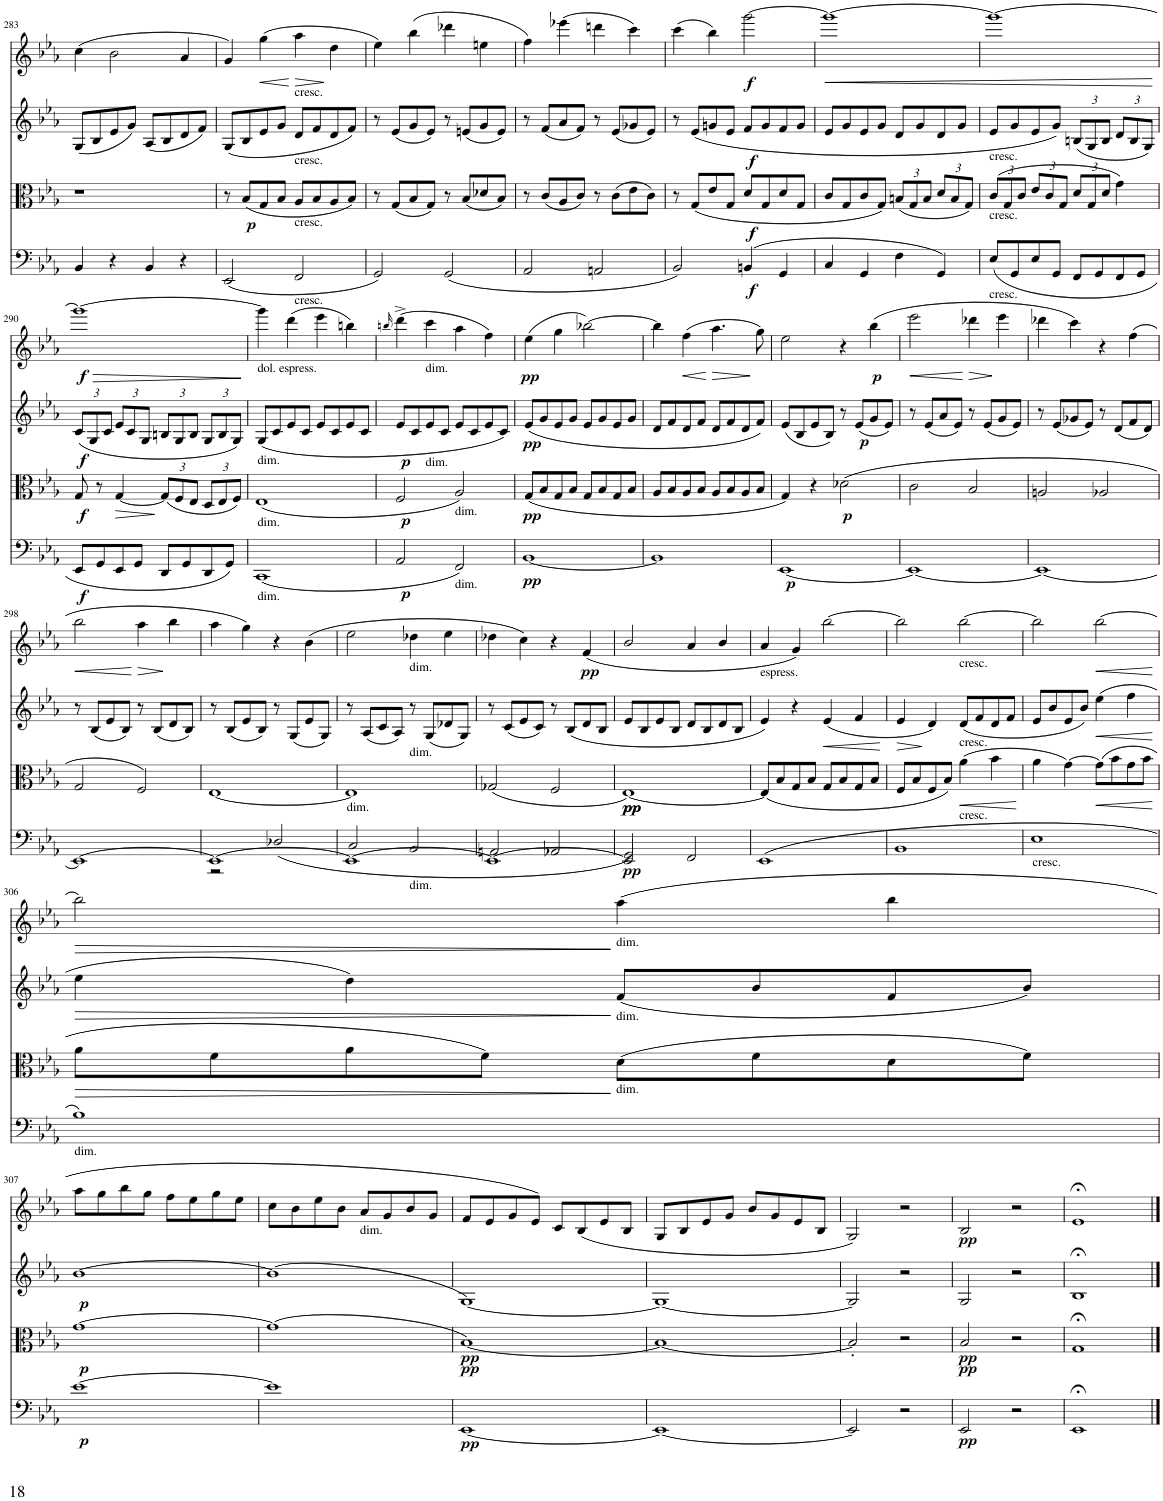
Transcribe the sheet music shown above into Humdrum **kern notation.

**kern	**dynam	**kern	**dynam	**kern	**dynam	**kern	**dynam
*part4	*part4	*part3	*part3	*part2	*part2	*part1	*part1
*staff4	*staff4	*staff3	*staff3	*staff2	*staff2	*staff1	*staff1
*I"Sampler	*	*I"Sampler	*	*I"Sampler	*	*I"Sampler	*
*I'Samp	*	*I'Samp	*	*I'Samp	*	*I'Samp	*
!!LO:PB:g=z
*clefF4	*	*clefC3	*	*clefG2	*	*clefG2	*
*k[b-e-a-]	*	*k[b-e-a-]	*	*k[b-e-a-]	*	*k[b-e-a-]	*
*M4/4	*	*M4/4	*	*M4/4	*	*M4/4	*
*met(c)	*	*met(c)	*	*met(c)	*	*met(c)	*
=283	=283	=283	=283	=283	=283	=283	=283
4BB-/	.	1r	.	(8G/L	.	(4cc\	.
.	.	.	.	8B-/	.	.	.
4r	.	.	.	8e-/	.	2b-\	.
.	.	.	.	8g/J)	.	.	.
4BB-/	.	.	.	(8A-/L	.	.	.
.	.	.	.	8B-/	.	.	.
4r	.	.	.	8d/	.	4a-/	.
.	.	.	.	8f/J)	.	.	.
=284	=284	=284	=284	=284	=284	=284	=284
(2EE-/	.	8r	.	(8G/L	.	4g/)	.
!	!	!	!LO:DY:b	!	!	!	!
.	.	(8B-/L	p	8B-/	.	.	.
!	!	!	!	!	!	!	!LO:HP:b
.	.	8G/	.	8e-/	.	(4gg\	<
.	.	8B-/J	.	8g/J	.	.	.
!	!	!	!	!	!	!LO:TX:b:t=cresc.	!
!	!	!	!	!LO:TX:b:t=cresc.	!	!	!
!	!	!LO:TX:b:t=cresc.	!	!	!	!	!
!LO:TX:b:t=cresc.	!	!	!	!	!	!	!
!	!	!	!	!	!	!	!LO:HP:n=1:b
2FF/	.	8A-/L	.	8d/L	.	4aa-\	[ >
.	.	8B-/	.	8f/	.	.	.
.	.	8A-/	.	8d/	.	4dd\	]
.	.	8B-/J)	.	8f/J)	.	.	.
=285	=285	=285	=285	=285	=285	=285	=285
2GG/)	.	8r	.	8r	.	4ee-\)	.
.	.	(8G/L	.	(8e-/L	.	.	.
.	.	8B-/	.	8g/	.	(4bb-\	.
.	.	8G/J)	.	8e-/J)	.	.	.
(2GG/	.	8r	.	8r	.	4ddd-X\	.
.	.	(8B-/L	.	(8en/L	.	.	.
.	.	8d-X/	.	8g/	.	4een\	.
.	.	8B-/J)	.	8e/J)	.	.	.
=286	=286	=286	=286	=286	=286	=286	=286
2AA-/	.	8r	.	8r	.	4ff\)	.
.	.	(8c/L	.	(8f/L	.	.	.
.	.	8A-/	.	8a-/	.	(4eee-X\	.
.	.	8c/J)	.	8f/J)	.	.	.
2AAn/	.	8r	.	8r	.	4dddn\	.
.	.	(8c\L	.	(8e-/L	.	.	.
.	.	8e-\	.	8g-X/	.	4ccc\)	.
.	.	8c\J)	.	8e-/J)	.	.	.
=287	=287	=287	=287	=287	=287	=287	=287
2BB-/)	.	8r	.	8r	.	(4ccc\	.
.	.	(8G/L	.	(8e-/L	.	.	.
.	.	8e-/	.	8gn/	.	4bb-\)	.
.	.	8G/J	.	8e-/J	.	.	.
!	!LO:DY:b	!	!LO:DY:b	!	!LO:DY:b	!	!LO:DY:b
(4BBn/	f	8d/L	f	8f/L	f	[2ggg\	f
.	.	8G/	.	8g/	.	.	.
4GG/	.	8d/	.	8f/	.	.	.
.	.	8G/J	.	8g/J	.	.	.
=288	=288	=288	=288	=288	=288	=288	=288
!	!	!	!	!	!	!	!LO:HP:b
4C/	.	8c/L	.	8e-/L	.	1ggg_	<
.	.	8G/	.	8g/	.	.	.
4GG/	.	8c/	.	8e-/	.	.	.
.	.	8G/J)	.	8g/J	.	.	.
*	*	*Xbrackettup	*	*	*	*	*
4F\	.	(12Bn/L	.	8d/L	.	.	.
.	.	12G/	.	.	.	.	.
.	.	.	.	8g/	.	.	.
.	.	12B/J	.	.	.	.	.
4GG/)	.	12d/L	.	8d/	.	.	.
.	.	12B/	.	.	.	.	.
.	.	.	.	8g/J	.	.	.
.	.	12G/J)	.	.	.	.	.
=289	=289	=289	=289	=289	=289	=289	=289
!	!	!	!	!LO:TX:b:t=cresc.	!	!	!
!	!	!LO:TX:b:t=cresc.	!	!	!	!	!
!LO:TX:b:t=cresc.	!	!	!	!	!	!	!
(8E-/L	.	(12c/L	.	8e-/L	.	1ggg_	.
.	.	12G/	.	.	.	.	.
8GG/	.	.	.	8g/	.	.	.
.	.	12c/J	.	.	.	.	.
8E-/	.	12e-/L	.	8e-/	.	.	.
.	.	12c/	.	.	.	.	.
8GG/J	.	.	.	8g/J)	.	.	.
.	.	12G/J	.	.	.	.	.
*	*	*	*	*Xbrackettup	*	*	*
8FF/L	.	12d/L	.	(12Bn/L	.	.	.
.	.	12G/	.	12G/	.	.	.
8GG/	.	.	.	.	.	.	.
.	.	12d/J	.	12B/J	.	.	.
8FF/	.	4g\)	.	12d/L	.	.	.
.	.	.	.	12B/	.	.	.
8GG/J	.	.	.	.	.	.	.
.	.	.	.	12G/J)	.	.	.
.	.	.	.	.	.	.	[
!!LO:LB:g=z
=290	=290	=290	=290	=290	=290	=290	=290
!	!LO:DY:b	!	!LO:DY:b	!	!LO:DY:b	!	!LO:HP:b
!	!	!	!	!	!	!	!LO:DY:n=1:b
8EE-/L	f	8G/	f	(12c/L	f	1ggg_	> f
.	.	.	.	12G/	.	.	.
8GG/	.	8r	.	.	.	.	.
.	.	.	.	12c/J	.	.	.
!	!	!	!LO:HP:b	!	!	!	!
8EE-/	.	[4G/	>	12e-/L	.	.	.
.	.	.	.	12c/	.	.	.
8GG/J	.	.	.	.	.	.	.
.	.	.	.	12G/J	.	.	.
8DD/L	.	(12G/L]	]	12Bn/L	.	.	.
.	.	12F/	.	12G/	.	.	.
8GG/	.	.	.	.	.	.	.
.	.	12E-/J	.	12B/J	.	.	.
8DD/	.	12D/L	.	12G/L	.	.	.
.	.	12E-/	.	12B/	.	.	.
8GG/J)	.	.	.	.	.	.	.
.	.	12F/J)	.	12G/J)	.	.	.
.	.	.	.	.	.	.	]
=291	=291	=291	=291	=291	=291	=291	=291
!	!	!	!	!	!	!LO:TX:b:t=dol. espress.	!
!	!	!	!	!LO:TX:b:t=dim.	!	!	!
!	!	!LO:TX:b:t=dim.	!	!	!	!	!
!LO:TX:b:t=dim.	!	!	!	!	!	!	!
(1CC	.	(1E-	.	(8G/L	.	4ggg\]	.
.	.	.	.	8c/	.	.	.
.	.	.	.	8e-/	.	(4ddd\	.
.	.	.	.	8c/J	.	.	.
.	.	.	.	8e-/L	.	4eee-\	.
.	.	.	.	8c/	.	.	.
.	.	.	.	8e-/	.	4bbn\)	.
.	.	.	.	8c/J	.	.	.
=292	=292	=292	=292	=292	=292	=292	=292
.	.	.	.	.	.	16qbbn/	.
!	!LO:DY:b	!	!LO:DY:b	!	!LO:DY:b	!	!
2AA-/	p	2F/	p	8e-/L	p	(4ddd^\	.
.	.	.	.	8c/	.	.	.
!	!	!	!	!	!	!LO:TX:b:t=dim.	!
!	!	!	!	!LO:TX:b:t=dim.	!	!	!
.	.	.	.	8e-/	.	4ccc\	.
.	.	.	.	8c/J	.	.	.
!	!	!LO:TX:b:t=dim.	!	!	!	!	!
!LO:TX:b:t=dim.	!	!	!	!	!	!	!
2FF/)	.	2A-/)	.	8e-/L	.	4aa-\	.
.	.	.	.	8c/	.	.	.
.	.	.	.	8e-/	.	4ff\)	.
.	.	.	.	8c/J)	.	.	.
=293	=293	=293	=293	=293	=293	=293	=293
!	!LO:DY:b	!	!LO:DY:b	!	!LO:DY:b	!	!LO:DY:b
[1BB-	pp	(8G/L	pp	(8e-/L	pp	(4ee-\	pp
.	.	8B-/	.	8g/	.	.	.
.	.	8G/	.	8e-/	.	4gg\	.
.	.	8B-/J	.	8g/J	.	.	.
.	.	8G/L	.	8e-/L	.	[2bb-X\)	.
.	.	8B-/	.	8g/	.	.	.
.	.	8G/	.	8e-/	.	.	.
.	.	8B-/J	.	8g/J	.	.	.
=294	=294	=294	=294	=294	=294	=294	=294
1BB-]	.	8A-/L	.	8d/L	.	4bb-\]	.
.	.	8B-/	.	8f/	.	.	.
!	!	!	!	!	!	!	!LO:HP:b
.	.	8A-/	.	8d/	.	(4ff\	<
.	.	8B-/J	.	8f/J	.	.	.
!	!	!	!	!	!	!	!LO:HP:n=1:b
.	.	8A-/L	.	8d/L	.	4.aa-\	[ >
.	.	8B-/	.	8f/	.	.	.
.	.	8A-/	.	8d/	.	.	.
.	.	8B-/J	.	8f/J)	.	8gg\)	]
=295	=295	=295	=295	=295	=295	=295	=295
!	!LO:DY:b	!	!	!	!	!	!
[1EE-	p	4G/)	.	(8e-/L	.	2ee-\	.
.	.	.	.	8B-/	.	.	.
.	.	4r	.	8e-/	.	.	.
.	.	.	.	8B-/J)	.	.	.
!	!	!	!LO:DY:b	!	!	!	!
.	.	(2d-X\	p	8r	.	4r	.
!	!	!	!	!	!LO:DY:b	!	!
.	.	.	.	(8e-/L	p	.	.
!	!	!	!	!	!	!	!LO:DY:b
.	.	.	.	8g/	.	(4bb-\	p
.	.	.	.	8e-/J)	.	.	.
=296	=296	=296	=296	=296	=296	=296	=296
!	!	!	!	!	!	!	!LO:HP:b
1EE-_	.	2c\	.	8r	.	2eee-\	<
.	.	.	.	(8e-/L	.	.	.
.	.	.	.	8a-/	.	.	.
.	.	.	.	8e-/J)	.	.	.
!	!	!	!	!	!	!	!LO:HP:n=1:b
.	.	2B-/	.	8r	.	4ddd-X\	[ >
.	.	.	.	(8e-/L	.	.	.
.	.	.	.	8g/	.	4eee-\	]
.	.	.	.	8e-/J)	.	.	.
=297	=297	=297	=297	=297	=297	=297	=297
1EE-_	.	2An/	.	8r	.	4ddd-X\	.
.	.	.	.	(8e-/L	.	.	.
.	.	.	.	8g-X/	.	4ccc\)	.
.	.	.	.	8e-/J)	.	.	.
.	.	2A-X/	.	8r	.	4r	.
.	.	.	.	(8d/L	.	.	.
.	.	.	.	8f/	.	(4ff\	.
.	.	.	.	8d/J)	.	.	.
!!LO:LB:g=z
=298	=298	=298	=298	=298	=298	=298	=298
!	!	!	!	!	!	!	!LO:HP:b
1EE-_	.	2G/	.	8r	.	2bb-\	<
.	.	.	.	(8B-/L	.	.	.
.	.	.	.	8e-/	.	.	.
.	.	.	.	8B-/J)	.	.	.
!	!	!	!	!	!	!	!LO:HP:n=1:b
.	.	2F/)	.	8r	.	4aa-\	[ >
.	.	.	.	(8B-/L	.	.	.
.	.	.	.	8d/	.	4bb-\	]
.	.	.	.	8B-/J)	.	.	.
=299	=299	=299	=299	=299	=299	=299	=299
*^	*	*	*	*	*	*	*
1EE-_	2r	.	[1E-	.	8r	.	4aa-\	.
.	.	.	.	.	(8B-/L	.	.	.
.	.	.	.	.	8e-/	.	4gg\)	.
.	.	.	.	.	8B-/J)	.	.	.
.	(2D-X/	.	.	.	8r	.	4r	.
.	.	.	.	.	(8G/L	.	.	.
.	.	.	.	.	8e-/	.	(4b-\	.
.	.	.	.	.	8G/J)	.	.	.
=300	=300	=300	=300	=300	=300	=300	=300	=300
!	!	!	!LO:TX:b:t=dim.	!	!	!	!	!
1EE-_	2C/	.	1E-]	.	8r	.	2ee-\	.
.	.	.	.	.	(8A-/L	.	.	.
.	.	.	.	.	8c/	.	.	.
.	.	.	.	.	8A-/J)	.	.	.
!	!	!	!	!	!	!	!LO:TX:b:t=dim.	!
!	!	!	!	!	!LO:TX:b:t=dim.	!	!	!
!	!LO:TX:b:t=dim.	!	!	!	!	!	!	!
.	2BB-/	.	.	.	8r	.	4dd-X\	.
.	.	.	.	.	(8G/L	.	.	.
.	.	.	.	.	8d-X/	.	4ee-\	.
.	.	.	.	.	8G/J)	.	.	.
=301	=301	=301	=301	=301	=301	=301	=301	=301
1EE-_	2AAn/	.	(2G-X/	.	8r	.	4dd-X\	.
.	.	.	.	.	(8c/L	.	.	.
.	.	.	.	.	8e-/	.	4cc\)	.
.	.	.	.	.	8c/J)	.	.	.
.	2AA-X/	.	2F/	.	8r	.	4r	.
.	.	.	.	.	(8B-/L	.	.	.
!	!	!	!	!	!	!	!	!LO:DY:b
.	.	.	.	.	8d/	.	(4f/	pp
.	.	.	.	.	8B-/J	.	.	.
=302	=302	=302	=302	=302	=302	=302	=302	=302
!	!	!LO:DY:b	!	!LO:DY:b	!	!	!	!
!	!	!	!	!LO:DY:n=1:b	!	!	!	!
2EE-/]	2GG/)	pp	[1E-)	pp pp	8e-/L	.	2b-/	.
.	.	.	.	.	8B-/	.	.	.
.	.	.	.	.	8e-/	.	.	.
.	.	.	.	.	8B-/J	.	.	.
2FF/	2ryy	.	.	.	8d/L	.	4a-/	.
.	.	.	.	.	8B-/	.	.	.
.	.	.	.	.	8d/	.	4b-/	.
.	.	.	.	.	8B-/J	.	.	.
*v	*v	*	*	*	*	*	*	*
=303	=303	=303	=303	=303	=303	=303	=303
!	!	!	!	!	!	!LO:TX:b:t=espress.	!
(1EE-	.	(8E-/L]	.	4e-/)	.	4a-/	.
.	.	8B-/	.	.	.	.	.
.	.	8G/	.	4r	.	4g/)	.
.	.	8B-/J	.	.	.	.	.
!	!	!	!	!	!LO:HP:b	!	!
.	.	8G/L	.	(4e-/	<	[2bb-\	.
.	.	8B-/	.	.	.	.	.
.	.	8G/	.	4f/	.	.	.
.	.	8B-/J	.	.	.	.	.
.	.	.	.	.	[	.	.
=304	=304	=304	=304	=304	=304	=304	=304
!	!	!	!	!	!LO:HP:b	!	!
1BB-	.	8F/L	.	4e-/	>	2bb-\]	.
.	.	8B-/	.	.	.	.	.
.	.	8F/	.	4d/)	]	.	.
.	.	8B-/J)	.	.	.	.	.
!	!	!	!	!	!	!LO:TX:b:t=cresc.	!
!	!	!	!	!LO:TX:b:t=cresc.	!	!	!
!	!	!LO:TX:b:t=cresc.	!	!	!	!	!
!	!	!	!LO:HP:b	!	!	!	!
.	.	(4a-\	<	(8d/L	.	[2bb-\	.
.	.	.	.	8f/	.	.	.
.	.	4b-\	.	8d/	.	.	.
.	.	.	.	8f/J	.	.	.
.	.	.	[	.	.	.	.
=305	=305	=305	=305	=305	=305	=305	=305
!LO:TX:b:t=cresc.	!	!	!	!	!	!	!
1E-	.	4a-\	.	8e-/L	.	2bb-\]	.
.	.	.	.	8b-/	.	.	.
.	.	[4g\)	.	8e-/	.	.	.
.	.	.	.	8b-/J)	.	.	.
!	!	!	!LO:HP:b	!	!LO:HP:b	!	!LO:HP:b
.	.	(8g\L]	<	(4ee-\	<	[2bb-\	<
.	.	8b-\	.	.	.	.	.
.	.	8g\	.	4ff\	.	.	.
.	.	8b-\J	.	.	.	.	.
.	.	.	[	.	[	.	[
!!LO:LB:g=z
=306	=306	=306	=306	=306	=306	=306	=306
!LO:TX:b:t=dim.	!	!	!	!	!	!	!
!	!	!	!LO:HP:b	!	!LO:HP:b	!	!LO:HP:b
1B-)	.	8a-\L	>	4ee-\	>	2bb-\]	>
.	.	8f\	.	.	.	.	.
.	.	8a-\	.	4dd\)	.	.	.
.	.	8f\J)	.	.	.	.	.
!	!	!	!	!	!	!LO:TX:b:t=dim.	!
!	!	!	!	!LO:TX:b:t=dim.	!	!	!
!	!	!LO:TX:b:t=dim.	!	!	!	!	!
.	.	(8d\L	]	(8f/L	]	(4aa-\	]
.	.	8f\	.	8b-/	.	.	.
.	.	8d\	.	8f/	.	4bb-\	.
.	.	8f\J)	.	8b-/J)	.	.	.
!!LO:LB:g=z
=307	=307	=307	=307	=307	=307	=307	=307
!	!LO:DY:b	!	!LO:DY:b	!	!LO:DY:b	!	!
[1e-	p	[1g	p	[1b-	p	8aa-\L	.
.	.	.	.	.	.	8gg\	.
.	.	.	.	.	.	8bb-\	.
.	.	.	.	.	.	8gg\J	.
.	.	.	.	.	.	8ff\L	.
.	.	.	.	.	.	8ee-\	.
.	.	.	.	.	.	8gg\	.
.	.	.	.	.	.	8ee-\J	.
=308	=308	=308	=308	=308	=308	=308	=308
1e-]	.	(1g]	.	(1b-]	.	8cc\L	.
.	.	.	.	.	.	8b-\	.
.	.	.	.	.	.	8ee-\	.
.	.	.	.	.	.	8b-\J	.
!	!	!	!	!	!	!LO:TX:b:t=dim.	!
.	.	.	.	.	.	8a-/L	.
.	.	.	.	.	.	8g/	.
.	.	.	.	.	.	8b-/	.
.	.	.	.	.	.	8g/J	.
=309	=309	=309	=309	=309	=309	=309	=309
!	!LO:DY:b	!	!LO:DY:b	!	!	!	!
!	!	!	!LO:DY:n=1:b	!	!	!	!
[1EE-	pp	[1B-)	pp pp	[1G)	.	8f/L	.
.	.	.	.	.	.	8e-/	.
.	.	.	.	.	.	8g/	.
.	.	.	.	.	.	8e-/J)	.
.	.	.	.	.	.	8c/L	.
.	.	.	.	.	.	(8B-/	.
.	.	.	.	.	.	8e-/	.
.	.	.	.	.	.	8B-/J	.
=310	=310	=310	=310	=310	=310	=310	=310
1EE-_	.	1B-_	.	1G_	.	8G/L	.
.	.	.	.	.	.	8B-/	.
.	.	.	.	.	.	8e-/	.
.	.	.	.	.	.	8g/J	.
.	.	.	.	.	.	8b-/L	.
.	.	.	.	.	.	8g/	.
.	.	.	.	.	.	8e-/	.
.	.	.	.	.	.	8B-/J	.
=311	=311	=311	=311	=311	=311	=311	=311
2EE-/]	.	2B-'/]	.	2G/]	.	2G/)	.
2r	.	2r	.	2r	.	2r	.
=312	=312	=312	=312	=312	=312	=312	=312
!	!LO:DY:b	!	!LO:DY:b	!	!	!	!
!	!	!	!LO:DY:n=1:b	!	!	!	!LO:DY:b
2EE-/	pp	2B-/	pp pp	2G/	.	2B-/	pp
2r	.	2r	.	2r	.	2r	.
=313	=313	=313	=313	=313	=313	=313	=313
1EE-;<	.	1G;<	.	1B-;<	.	1e-;<	.
==	==	==	==	==	==	==	==
*-	*-	*-	*-	*-	*-	*-	*-
